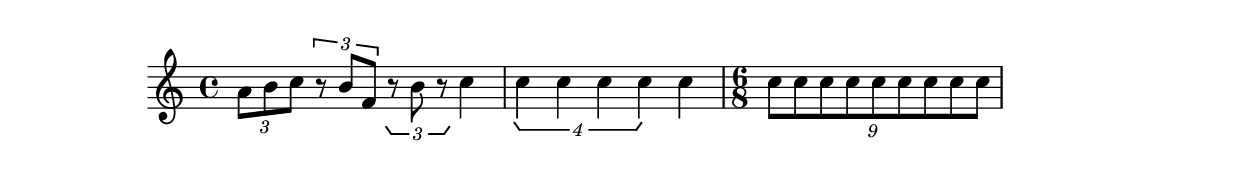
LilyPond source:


\version "2.10.0"
\header{
  
  texidoc="
Tuplets are indicated by a bracket with a number.  There should be no
bracket if there is a beam exactly  matching  the length of the tuplet.
The bracket does not interfere with the stafflines, and the number is
centered in the gap in the bracket.

The bracket stops at the end of the stems, if the stems have the same
direction as the bracket. The endings can be adjusted with
@code{bracket-flare}.


"

}
\layout { ragged-right= ##t }


\context Voice \relative c'' {
  \times 2/3 { a8 b c }
  \times 2/3 { r8  b[ f] }
  \override TupletBracket  #'bracket-flare = #'(0.5 . 0.5)
  \times 2/3 { r8 b r8 }
  c4 |
  
  \times 3/4 { c4 c4 c4 c4 } c4 | 
  
  \time 6/8
  \times 6/9 { c8 c c c c c c c c }

}




